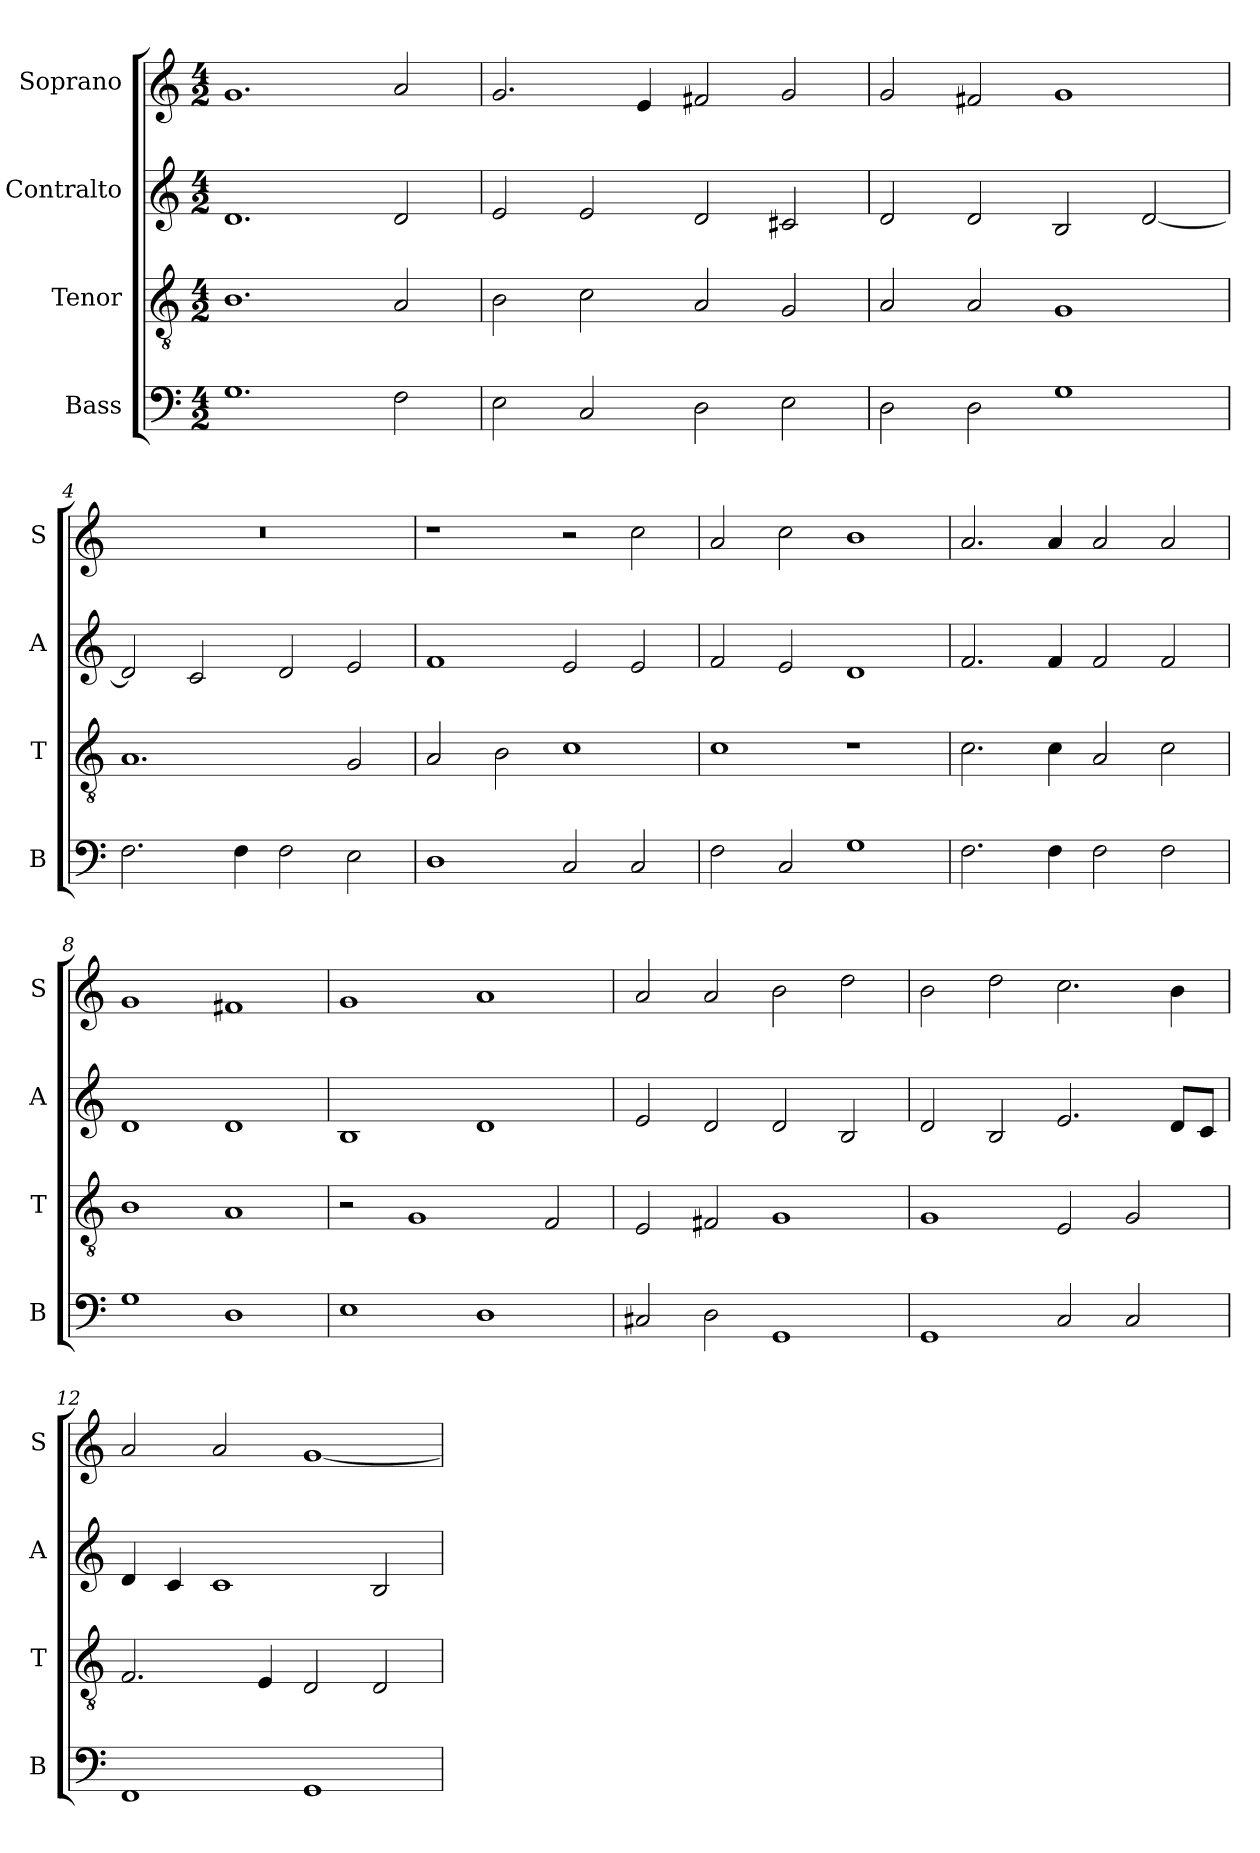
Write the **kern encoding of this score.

**kern	**kern	**kern	**kern
*part4	*part3	*part2	*part1
*staff4	*staff3	*staff2	*staff1
*I"Bass	*I"Tenor	*I"Contralto	*I"Soprano
*I'B	*I'T	*I'A	*I'S
*clefF4	*clefGv2	*clefG2	*clefG2
*k[]	*k[]	*k[]	*k[]
*G:mix	*G:mix	*G:mix	*G:mix
*M4/2	*M4/2	*M4/2	*M4/2
=1	=1	=1	=1
1.G	1.B	1.d	1.g
2F	2A	2d	2a
=2	=2	=2	=2
2E	2B	2e	2.g
2C	2c	2e	.
.	.	.	4e
2D	2A	2d	2f#X
2E	2G	2c#X	2g
=3	=3	=3	=3
2D	2A	2d	2g
2D	2A	2d	2f#X
1G	1G	2B	1g
.	.	[2d	.
=4	=4	=4	=4
2.F	1.A	2d]	0r
.	.	2c	.
4F	.	.	.
2F	.	2d	.
2E	2G	2e	.
=5	=5	=5	=5
1D	2A	1f	1r
.	2B	.	.
2C	1c	2e	2r
2C	.	2e	2cc
=6	=6	=6	=6
2F	1c	2f	2a
2C	.	2e	2cc
1G	1r	1d	1b
=7	=7	=7	=7
2.F	2.c	2.f	2.a
4F	4c	4f	4a
2F	2A	2f	2a
2F	2c	2f	2a
=8	=8	=8	=8
1G	1B	1d	1g
1D	1A	1d	1f#X
=9	=9	=9	=9
1E	2r	1B	1g
.	1G	.	.
1D	.	1d	1a
.	2F	.	.
=10	=10	=10	=10
2C#X	2E	2e	2a
2D	2F#X	2d	2a
1GG	1G	2d	2b
.	.	2B	2dd
=11	=11	=11	=11
1GG	1G	2d	2b
.	.	2B	2dd
2C	2E	2.e	2.cc
2C	2G	.	.
.	.	8d/L	4b
.	.	8c/J	.
=12	=12	=12	=12
1FF	2.F	4d	2a
.	.	4c	.
.	.	1c	2a
.	4E	.	.
1GG	2D	.	[1g
.	2D	2B	.
=	=	=	=
*-	*-	*-	*-
